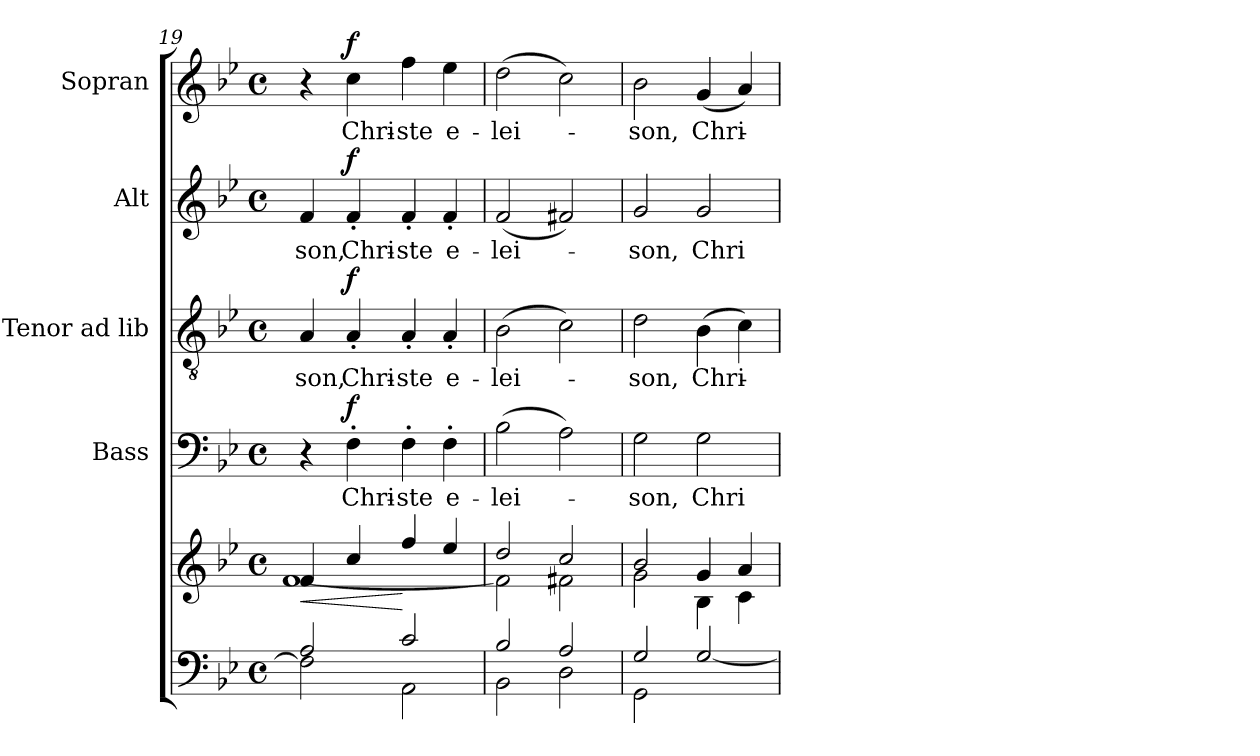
**kern	**kern	**dynam	**kern	**text	**dynam	**kern	**text	**dynam	**kern	**text	**dynam	**kern	**text	**dynam
*part5	*part5	*part5	*part4	*part4	*part4	*part3	*part3	*part3	*part2	*part2	*part2	*part1	*part1	*part1
*staff6	*staff5	*staff5/6	*staff4	*staff4	*staff4	*staff3	*staff3	*staff3	*staff2	*staff2	*staff2	*staff1	*staff1	*staff1
*	*	*	*I"Bass	*	*	*I"Tenor ad lib	*	*	*I"Alt	*	*	*I"Sopran	*	*
*	*	*	*I'B	*	*	*I'T	*	*	*I'A	*	*	*I'S	*	*
*clefF4	*clefG2	*	*clefF4	*	*	*clefGv2	*	*	*clefG2	*	*	*clefG2	*	*
*k[b-e-]	*k[b-e-]	*	*k[b-e-]	*	*	*k[b-e-]	*	*	*k[b-e-]	*	*	*k[b-e-]	*	*
*B-:	*B-:	*	*B-:	*	*	*B-:	*	*	*B-:	*	*	*B-:	*	*
*M4/4	*M4/4	*	*M4/4	*	*	*M4/4	*	*	*M4/4	*	*	*M4/4	*	*
*met(c)	*met(c)	*	*met(c)	*	*	*met(c)	*	*	*met(c)	*	*	*met(c)	*	*
=19	=19	=19	=19	=19	=19	=19	=19	=19	=19	=19	=19	=19	=19	=19
*^	*	*	*	*	*	*	*	*	*	*	*	*	*	*
!	!	!	!LO:HP:b	!	!	!	!	!LO:LY:b	!	!	!LO:LY:b	!	!	!	!
*	*	*^	*	*	*	*	*	*	*	*	*	*	*	*	*
2A/	2F\]	4f/	[<1f	<	4r	.	.	4A/	-son,	.	4f/	-son,	.	4r	.	.
!	!	!	!	!	!	!LO:LY:b	!LO:DY:a	!	!LO:LY:b	!LO:DY:a	!	!LO:LY:b	!LO:DY:a	!	!LO:LY:b	!LO:DY:a
.	.	4cc/	.	.	4F'>\	Chri-	f	4A'</	Chri-	f	4f'</	Chri-	f	4cc\	Chri-	f
!	!	!	!	!	!	!LO:LY:b	!	!	!LO:LY:b	!	!	!LO:LY:b	!	!	!LO:LY:b	!
2c/	2AA\	4ff/	.	[	4F'>\	-ste	.	4A'</	-ste	.	4f'</	-ste	.	4ff\	-ste	.
!	!	!	!	!	!	!LO:LY:b	!	!	!LO:LY:b	!	!	!LO:LY:b	!	!	!LO:LY:b	!
.	.	4ee-/	.	.	4F'>\	e-	.	4A'</	e-	.	4f'</	e-	.	4ee-\	e-	.
=20	=20	=20	=20	=20	=20	=20	=20	=20	=20	=20	=20	=20	=20	=20	=20	=20
!	!	!	!	!	!	!LO:LY:b	!	!	!LO:LY:b	!	!	!LO:LY:b	!	!	!LO:LY:b	!
2B-/	2BB-\	2dd/	2f\]	.	(>2B-\	-lei-	.	(>2B-\	-lei-	.	(<2f/	-lei-	.	(>2dd\	-lei-	.
2A/	2D\	2cc/	2f#X\	.	2A\)	.	.	2c\)	.	.	2f#X/)	.	.	2cc\)	.	.
=21	=21	=21	=21	=21	=21	=21	=21	=21	=21	=21	=21	=21	=21	=21	=21	=21
!	!	!	!	!	!	!LO:LY:b	!	!	!LO:LY:b	!	!	!LO:LY:b	!	!	!LO:LY:b	!
2G/	2GG\	2b-/	2g\	.	2G\	-son,	.	2d\	-son,	.	2g/	-son,	.	2b-\	-son,	.
!	!	!	!	!	!	!LO:LY:b	!	!	!LO:LY:b	!	!	!LO:LY:b	!	!	!LO:LY:b	!
[>2G/	2ryy	4g/	4B-\	.	2G\	Chri-	.	(>4B-\	Chri-	.	2g/	Chri-	.	(<4g/	Chri-	.
.	.	4a/	4c\	.	.	.	.	4c\)	.	.	.	.	.	4a/)	.	.
*v	*v	*	*	*	*	*	*	*	*	*	*	*	*	*	*	*
*	*v	*v	*	*	*	*	*	*	*	*	*	*	*	*	*
=	=	=	=	=	=	=	=	=	=	=	=	=	=	=
*-	*-	*-	*-	*-	*-	*-	*-	*-	*-	*-	*-	*-	*-	*-
